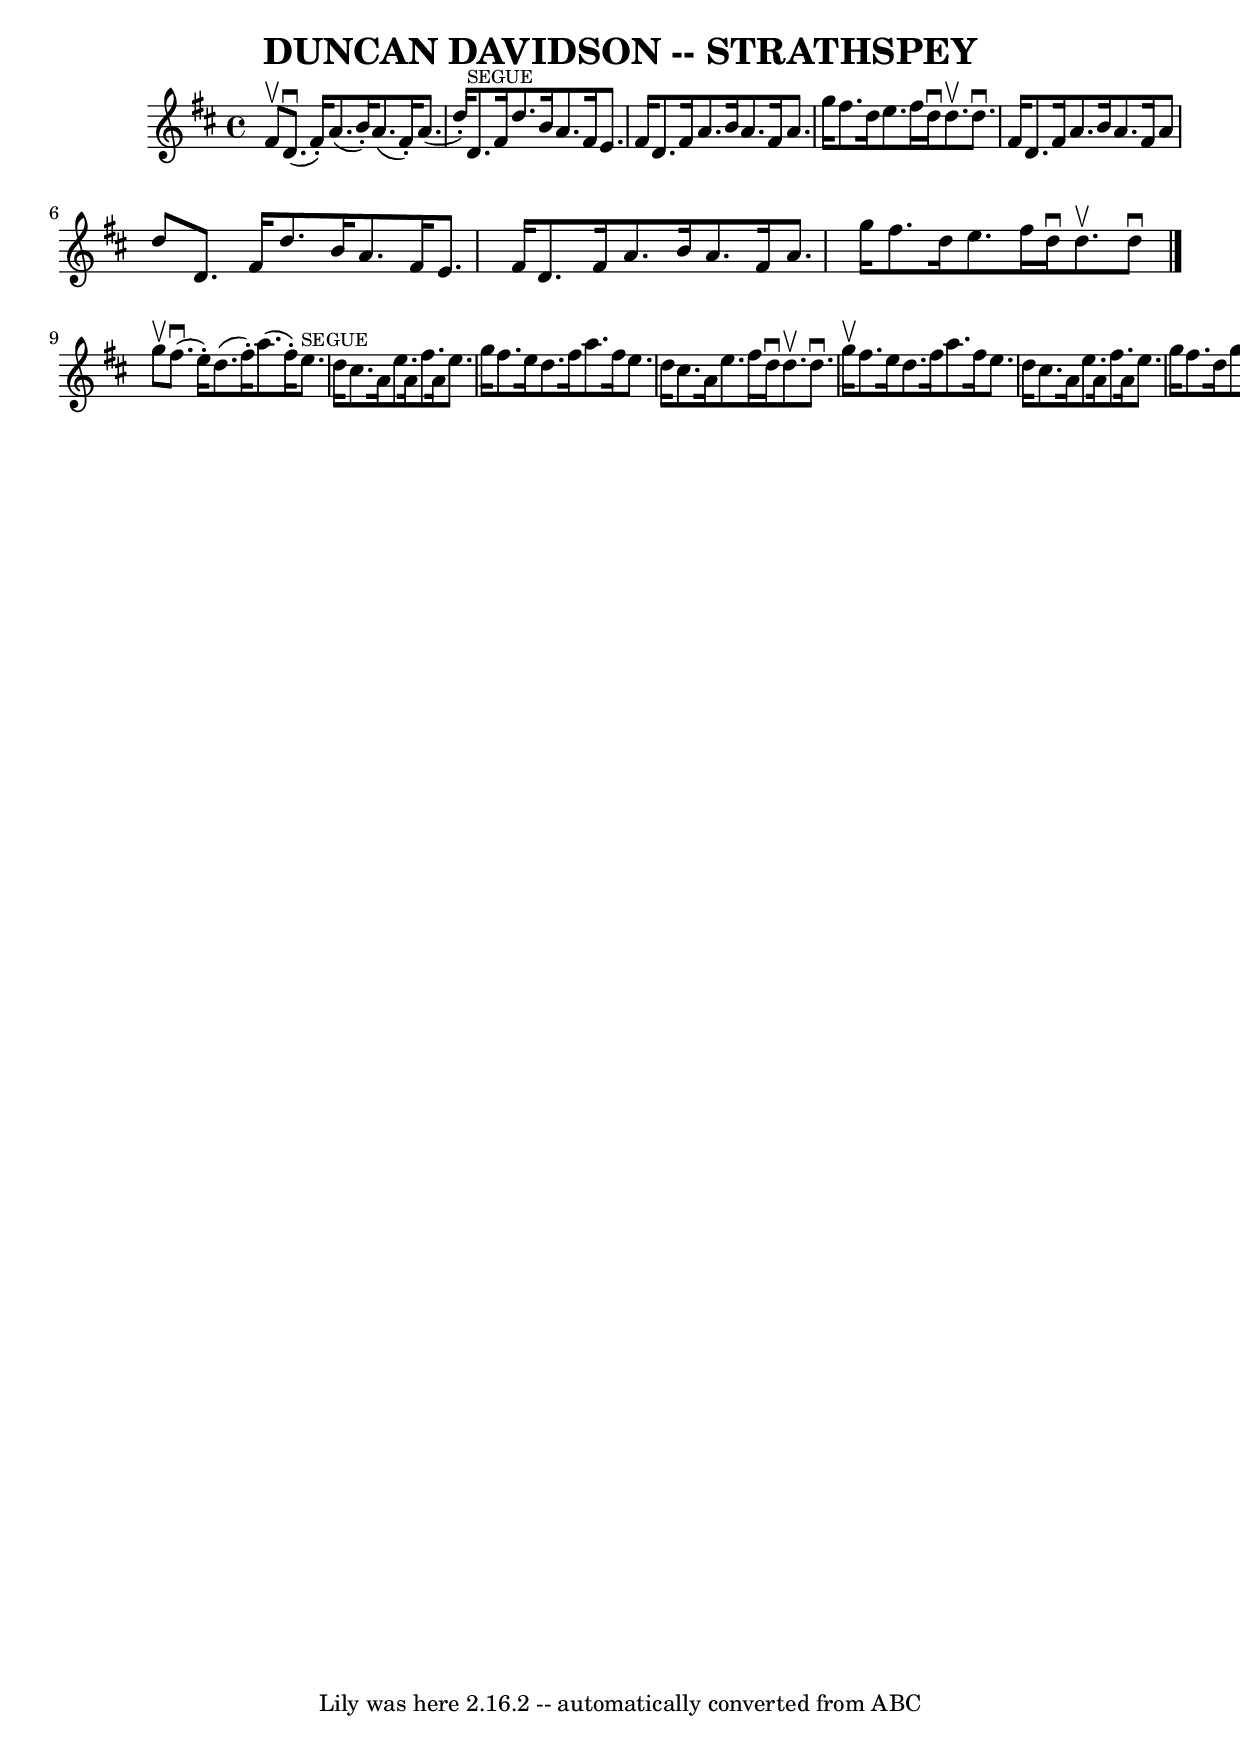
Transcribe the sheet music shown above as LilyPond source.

\version "2.16.2"
\include "Mammoth.ily"
\header {
  %% book = "Ryan's Mammoth Collection of Fiddle Tunes"
  crossRefNumber = "1"
  footnotes = ""
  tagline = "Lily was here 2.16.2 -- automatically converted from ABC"
  title = "DUNCAN DAVIDSON -- STRATHSPEY"

}
voicedefault =  {


  \override Staff.TimeSignature #'style = #'C
  \time 4/4 
  \key d \major
 fis'8^\upbow       |
  d'8. (^\downbow   
  fis'16 -.) a'8. (b'16 -.) a'8. (fis'16 -.) a'8. (d''16 -. 
  -)   |
  d'8.^\segue fis'16 d''8. b'16 a'8. fis'16    
  e'8. fis'16        |
  d'8. fis'16 a'8. b'16 a'8.    
  fis'16 a'8. g''16    |
  fis''8. d''16 e''8. fis''16    
  d''16^\downbow d''8.^\upbow d''8.^\downbow fis'16    |
  
  |
  d'8. fis'16 a'8. b'16 a'8. fis'16 a'8 d''8    
  |
  d'8. fis'16 d''8. b'16 a'8. fis'16 e'8. fis'16  
  |
  d'8. fis'16 a'8. b'16 a'8. fis'16 a'8.    
  g''16    |
  fis''8. d''16 e''8. fis''16 d''16^\downbow   
  d''8.^\upbow d''8^\downbow   \bar "|." g''8^\upbow       |
  
  fis''8. (^\downbow e''16 -.) d''8. (fis''16 -.) a''8. (fis''16 
  -.) e''8.^\segue d''16    |
  cis''8. a'16 e''8. a'16   
  fis''8. a'16 e''8. g''16        |
  fis''8. e''16 d''8.  
  fis''16 a''8. fis''16 e''8. d''16    |
  cis''8. a'16   
  e''8. fis''16 d''16^\downbow d''8.^\upbow d''8.^\downbow g''16 
  ^\upbow |
  |
  fis''8. e''16 d''8. fis''16 a''8.   
  fis''16 e''8. d''16    |
  cis''8. a'16 e''8. a'16    
  fis''8. a'16 e''8. g''16        |
  fis''8. d''16 g''8.   
  e''16 a''8. fis''16 b''8. g''16    |
  fis''8. d''16    
  e''8. fis''16 d''16^\downbow d''8.^\upbow d''8^\downbow   
  \bar "|."   

}

\score{
  <<

    \context Staff="default"
    {
      \voicedefault 
      
    }

  >>
  \layout {
    
  }
  \midi {
  }

}
